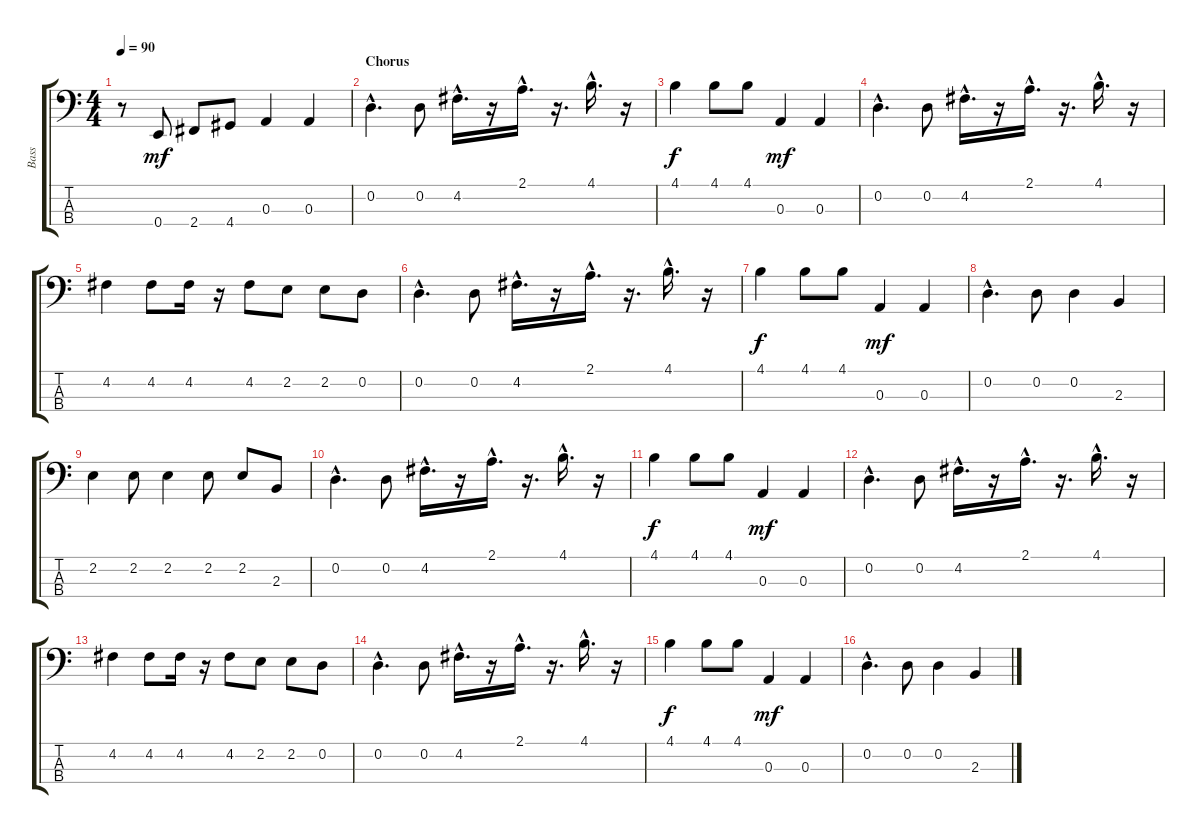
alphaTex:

\track ("Bass" "Bass") {instrument electricbassfinger}
\staff {score tabs}
\tuning (G2 D2 A1 E1) {hide}
\ts (4 4)
\tempo 90
\clef f4
\ks c
r.8{dy mf} 0.4.8 2.4.8 4.4.8 0.3.4 0.3.4 |
\section ("" "Chorus")
0.2{hac}.4{d} 0.2.8 4.2{hac}.16{d} r.16 2.1{hac}.16{d} r.16{d} 4.1{hac}.16{d} r.16 |
4.1.4{dy f} 4.1.8 4.1.8 0.3.4{dy mf} 0.3.4 |
0.2{hac}.4{d} 0.2.8 4.2{hac}.16{d} r.16 2.1{hac}.16{d} r.16{d} 4.1{hac}.16{d} r.16 |
4.2.4 4.2.8 4.2.16 r.16 4.2.8 2.2.8 2.2.8 0.2.8 |
0.2{hac}.4{d} 0.2.8 4.2{hac}.16{d} r.16 2.1{hac}.16{d} r.16{d} 4.1{hac}.16{d} r.16 |
4.1.4{dy f} 4.1.8 4.1.8 0.3.4{dy mf} 0.3.4 |
0.2{hac}.4{d} 0.2.8 0.2.4 2.3.4 |
2.2.4 2.2.8 2.2.4 2.2.8 2.2.8 2.3.8 |
0.2{hac}.4{d} 0.2.8 4.2{hac}.16{d} r.16 2.1{hac}.16{d} r.16{d} 4.1{hac}.16{d} r.16 |
4.1.4{dy f} 4.1.8 4.1.8 0.3.4{dy mf} 0.3.4 |
0.2{hac}.4{d} 0.2.8 4.2{hac}.16{d} r.16 2.1{hac}.16{d} r.16{d} 4.1{hac}.16{d} r.16 |
4.2.4 4.2.8 4.2.16 r.16 4.2.8 2.2.8 2.2.8 0.2.8 |
0.2{hac}.4{d} 0.2.8 4.2{hac}.16{d} r.16 2.1{hac}.16{d} r.16{d} 4.1{hac}.16{d} r.16 |
4.1.4{dy f} 4.1.8 4.1.8 0.3.4{dy mf} 0.3.4 |
0.2{hac}.4{d} 0.2.8 0.2.4 2.3.4
